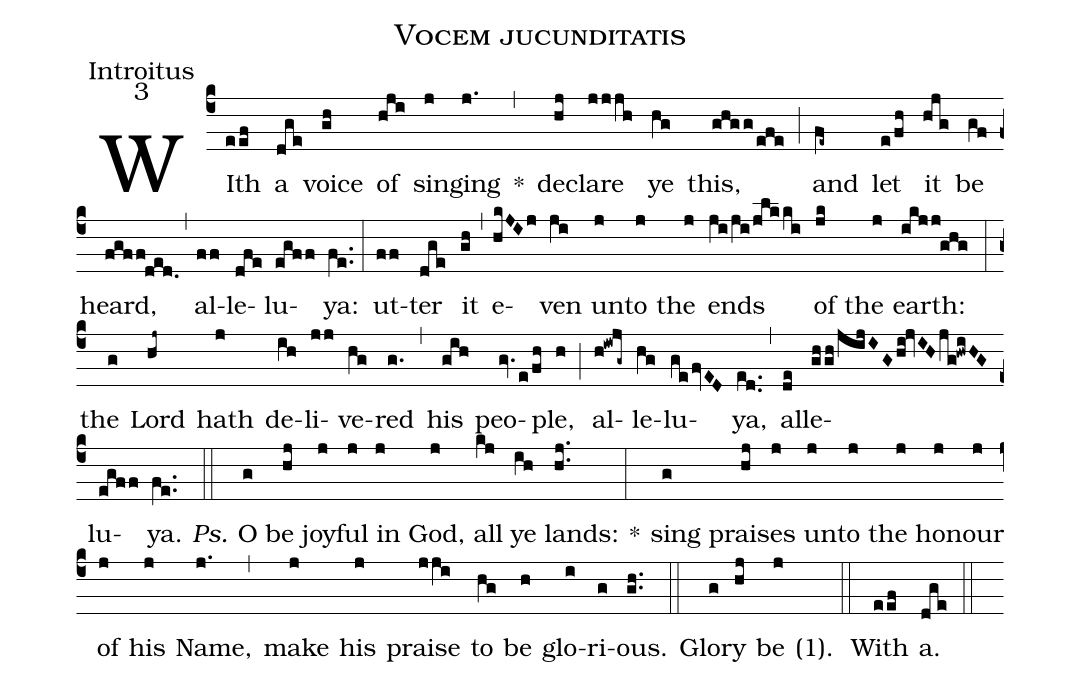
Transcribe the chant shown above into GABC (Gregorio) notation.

name:Vocem jucunditatis;
office-part:Introitus;
mode:3;
%%
(c4) WIth(eef) a(dge) voice(gh) of(hji) sing(j)ing(j.) *(,) de(hj)clare(jjjh) ye(hg) this,(ghgg/efe) (;) and(fe~) let(e/fh) it(hjg) be(gf) heard,(fgff!ded.0) (,) al(ff)le(dfe)lu(egff)ya:(fe..) (:) ut(ff)ter(dge) it(gh) (,) e(hkJIj)ven(ji) un(j)to(j) the(j) ends(ji/ji/jlkki) of(jk) the(j) earth:(ikjj!ghg) (:) the(g) Lord(hj~) hath(j) de(ih)li(jj)ve(hg)red(g.) (,) his(gih) peo(gv./e/fh)ple,(h) (;) al(h!iwjg~)le(hg)lu(ge/fvED)ya,(ed..) (,) al(de)le(gh/gh/jijIG/hi!jvIH/jg!hwiHG)lu(egff)ya.(fe..) <i>Ps.</i>(::) O(g) be(hj) joy(j)ful(j) in(j) God,(j) all(kj) ye(ih) lands:(hj..) *(:) sing(g) prai(hj)ses(j) un(j)to(j) the(j) ho(j)nour(j) of(j) his(j) Name,(j.1) (,) make(j) his(j) praise(jji) to(hg) be(h) glo(i)ri(g)ous.(gh..) (::) Glo(g)ry(hj) be(j) <v>(</v>1<v>)</v>.() (::) With(eef) a.(dge) (::)
